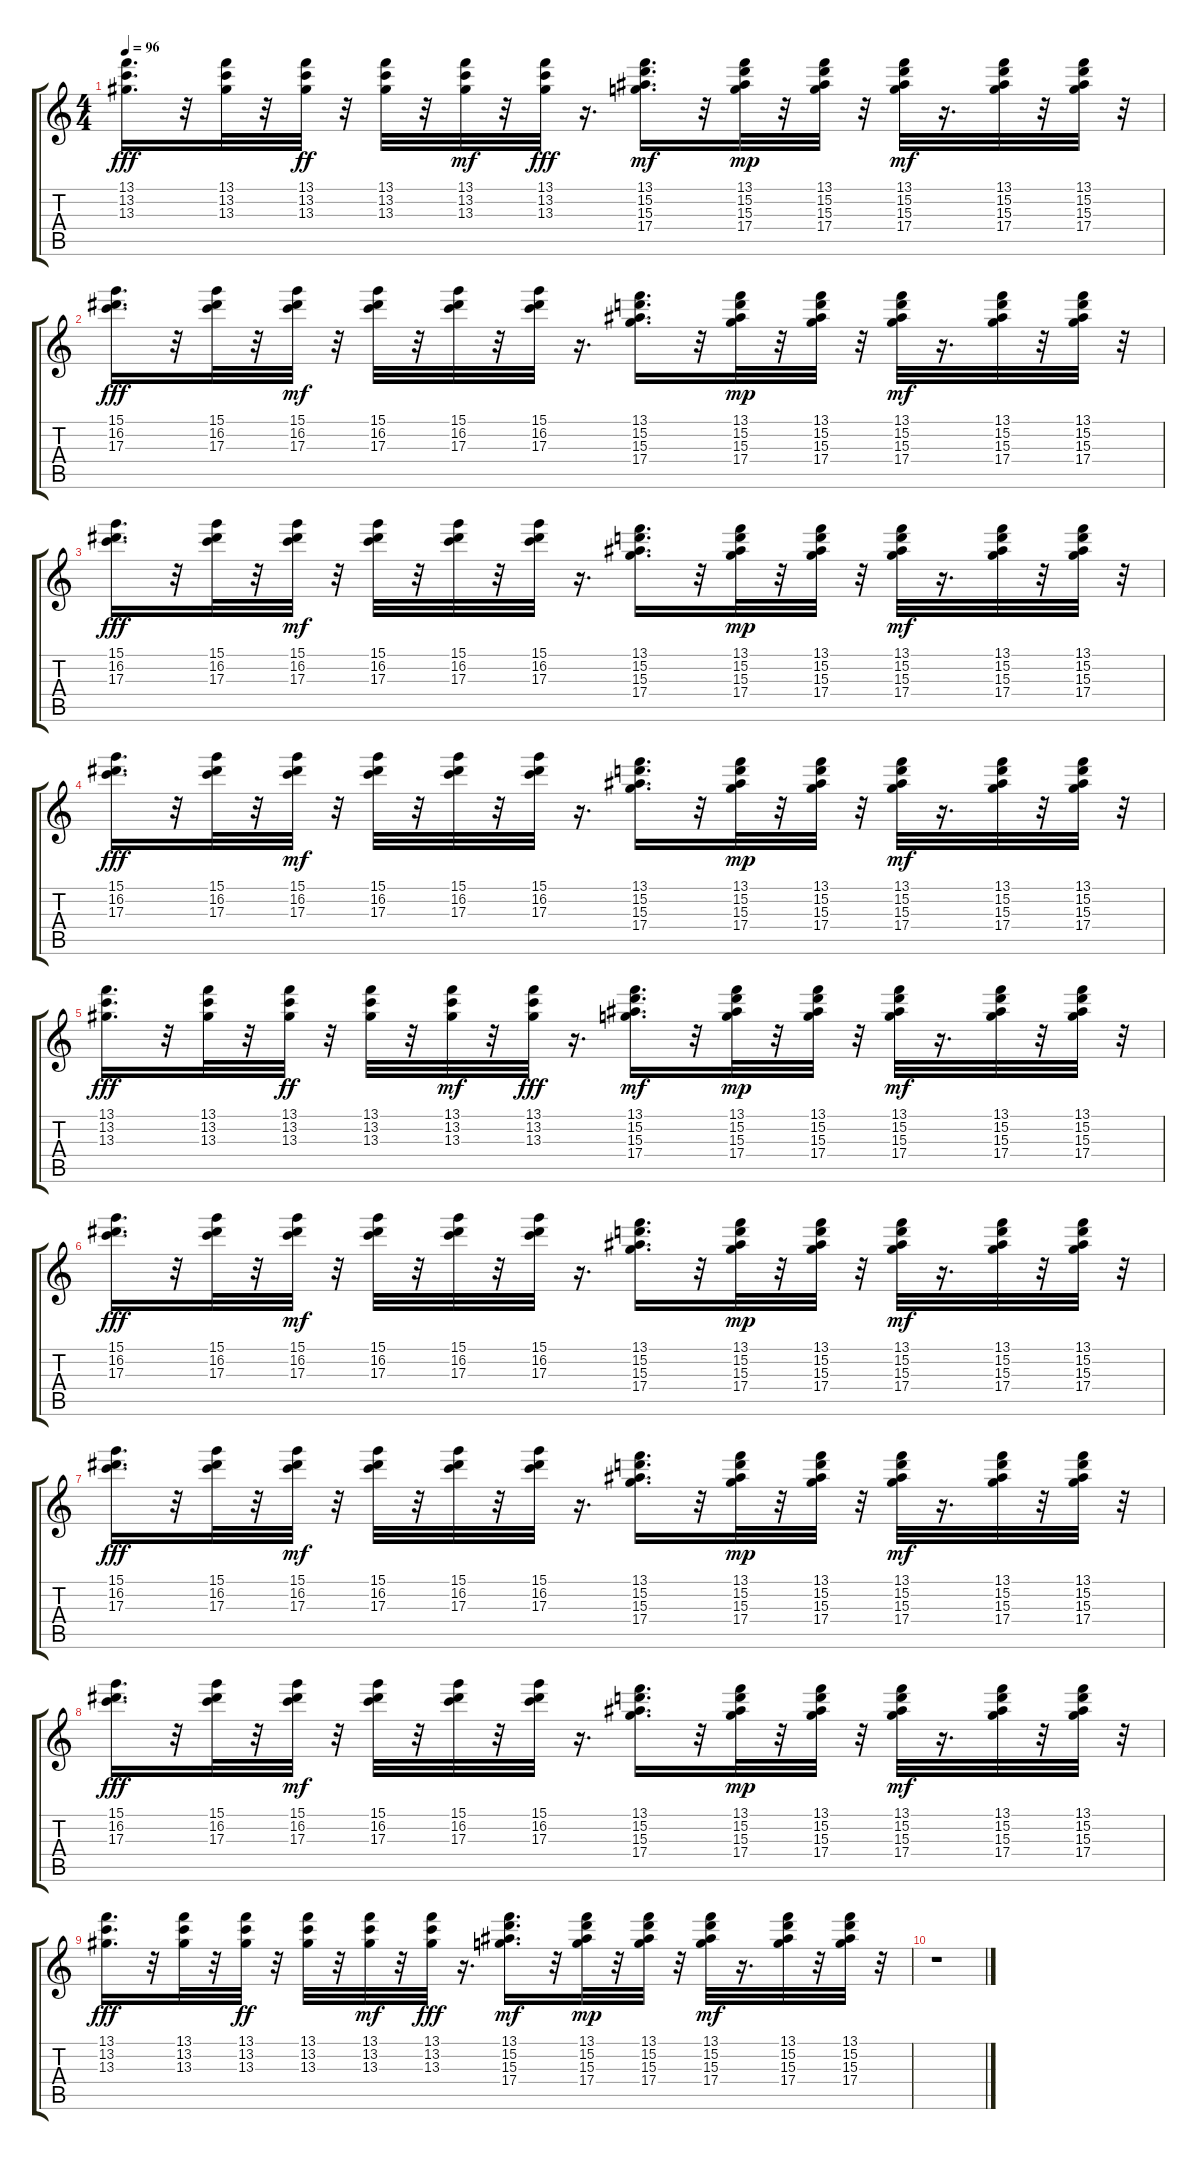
\track "" {instrument electricguitarclean}
\staff {score tabs}
\tuning (E4 B3 G3 D3 A2 E2) {hide}
\ts (4 4)
\tempo 96
\clef g2
\ks c
(13.1 13.2 13.3).16{d dy fff} r.32 (13.1 13.2 13.3).32 r.32 (13.1 13.2 13.3).32{dy ff} r.32 (13.1 13.2 13.3).32 r.32 (13.1 13.2 13.3).32{dy mf} r.32 (13.1 13.2 13.3).32{dy fff} r.16{d} (13.1 15.2 15.3 17.4).16{d dy mf} r.32 (13.1 15.2 15.3 17.4).32{dy mp} r.32 (13.1 15.2 15.3 17.4).32 r.32 (13.1 15.2 15.3 17.4).32{dy mf} r.16{d} (13.1 15.2 15.3 17.4).32 r.32 (13.1 15.2 15.3 17.4).32 r.32 |
(15.1 16.2 17.3).16{d dy fff} r.32 (15.1 16.2 17.3).32 r.32 (15.1 16.2 17.3).32{dy mf} r.32 (15.1 16.2 17.3).32 r.32 (15.1 16.2 17.3).32 r.32 (15.1 16.2 17.3).32 r.16{d} (13.1 15.2 15.3 17.4).16{d} r.32 (13.1 15.2 15.3 17.4).32{dy mp} r.32 (13.1 15.2 15.3 17.4).32 r.32 (13.1 15.2 15.3 17.4).32{dy mf} r.16{d} (13.1 15.2 15.3 17.4).32 r.32 (13.1 15.2 15.3 17.4).32 r.32 |
(15.1 16.2 17.3).16{d dy fff} r.32 (15.1 16.2 17.3).32 r.32 (15.1 16.2 17.3).32{dy mf} r.32 (15.1 16.2 17.3).32 r.32 (15.1 16.2 17.3).32 r.32 (15.1 16.2 17.3).32 r.16{d} (13.1 15.2 15.3 17.4).16{d} r.32 (13.1 15.2 15.3 17.4).32{dy mp} r.32 (13.1 15.2 15.3 17.4).32 r.32 (13.1 15.2 15.3 17.4).32{dy mf} r.16{d} (13.1 15.2 15.3 17.4).32 r.32 (13.1 15.2 15.3 17.4).32 r.32 |
(15.1 16.2 17.3).16{d dy fff} r.32 (15.1 16.2 17.3).32 r.32 (15.1 16.2 17.3).32{dy mf} r.32 (15.1 16.2 17.3).32 r.32 (15.1 16.2 17.3).32 r.32 (15.1 16.2 17.3).32 r.16{d} (13.1 15.2 15.3 17.4).16{d} r.32 (13.1 15.2 15.3 17.4).32{dy mp} r.32 (13.1 15.2 15.3 17.4).32 r.32 (13.1 15.2 15.3 17.4).32{dy mf} r.16{d} (13.1 15.2 15.3 17.4).32 r.32 (13.1 15.2 15.3 17.4).32 r.32 |
(13.1 13.2 13.3).16{d dy fff} r.32 (13.1 13.2 13.3).32 r.32 (13.1 13.2 13.3).32{dy ff} r.32 (13.1 13.2 13.3).32 r.32 (13.1 13.2 13.3).32{dy mf} r.32 (13.1 13.2 13.3).32{dy fff} r.16{d} (13.1 15.2 15.3 17.4).16{d dy mf} r.32 (13.1 15.2 15.3 17.4).32{dy mp} r.32 (13.1 15.2 15.3 17.4).32 r.32 (13.1 15.2 15.3 17.4).32{dy mf} r.16{d} (13.1 15.2 15.3 17.4).32 r.32 (13.1 15.2 15.3 17.4).32 r.32 |
(15.1 16.2 17.3).16{d dy fff} r.32 (15.1 16.2 17.3).32 r.32 (15.1 16.2 17.3).32{dy mf} r.32 (15.1 16.2 17.3).32 r.32 (15.1 16.2 17.3).32 r.32 (15.1 16.2 17.3).32 r.16{d} (13.1 15.2 15.3 17.4).16{d} r.32 (13.1 15.2 15.3 17.4).32{dy mp} r.32 (13.1 15.2 15.3 17.4).32 r.32 (13.1 15.2 15.3 17.4).32{dy mf} r.16{d} (13.1 15.2 15.3 17.4).32 r.32 (13.1 15.2 15.3 17.4).32 r.32 |
(15.1 16.2 17.3).16{d dy fff} r.32 (15.1 16.2 17.3).32 r.32 (15.1 16.2 17.3).32{dy mf} r.32 (15.1 16.2 17.3).32 r.32 (15.1 16.2 17.3).32 r.32 (15.1 16.2 17.3).32 r.16{d} (13.1 15.2 15.3 17.4).16{d} r.32 (13.1 15.2 15.3 17.4).32{dy mp} r.32 (13.1 15.2 15.3 17.4).32 r.32 (13.1 15.2 15.3 17.4).32{dy mf} r.16{d} (13.1 15.2 15.3 17.4).32 r.32 (13.1 15.2 15.3 17.4).32 r.32 |
(15.1 16.2 17.3).16{d dy fff} r.32 (15.1 16.2 17.3).32 r.32 (15.1 16.2 17.3).32{dy mf} r.32 (15.1 16.2 17.3).32 r.32 (15.1 16.2 17.3).32 r.32 (15.1 16.2 17.3).32 r.16{d} (13.1 15.2 15.3 17.4).16{d} r.32 (13.1 15.2 15.3 17.4).32{dy mp} r.32 (13.1 15.2 15.3 17.4).32 r.32 (13.1 15.2 15.3 17.4).32{dy mf} r.16{d} (13.1 15.2 15.3 17.4).32 r.32 (13.1 15.2 15.3 17.4).32 r.32 |
(13.1 13.2 13.3).16{d dy fff} r.32 (13.1 13.2 13.3).32 r.32 (13.1 13.2 13.3).32{dy ff} r.32 (13.1 13.2 13.3).32 r.32 (13.1 13.2 13.3).32{dy mf} r.32 (13.1 13.2 13.3).32{dy fff} r.16{d} (13.1 15.2 15.3 17.4).16{d dy mf} r.32 (13.1 15.2 15.3 17.4).32{dy mp} r.32 (13.1 15.2 15.3 17.4).32 r.32 (13.1 15.2 15.3 17.4).32{dy mf} r.16{d} (13.1 15.2 15.3 17.4).32 r.32 (13.1 15.2 15.3 17.4).32 r.32 |
r.1
